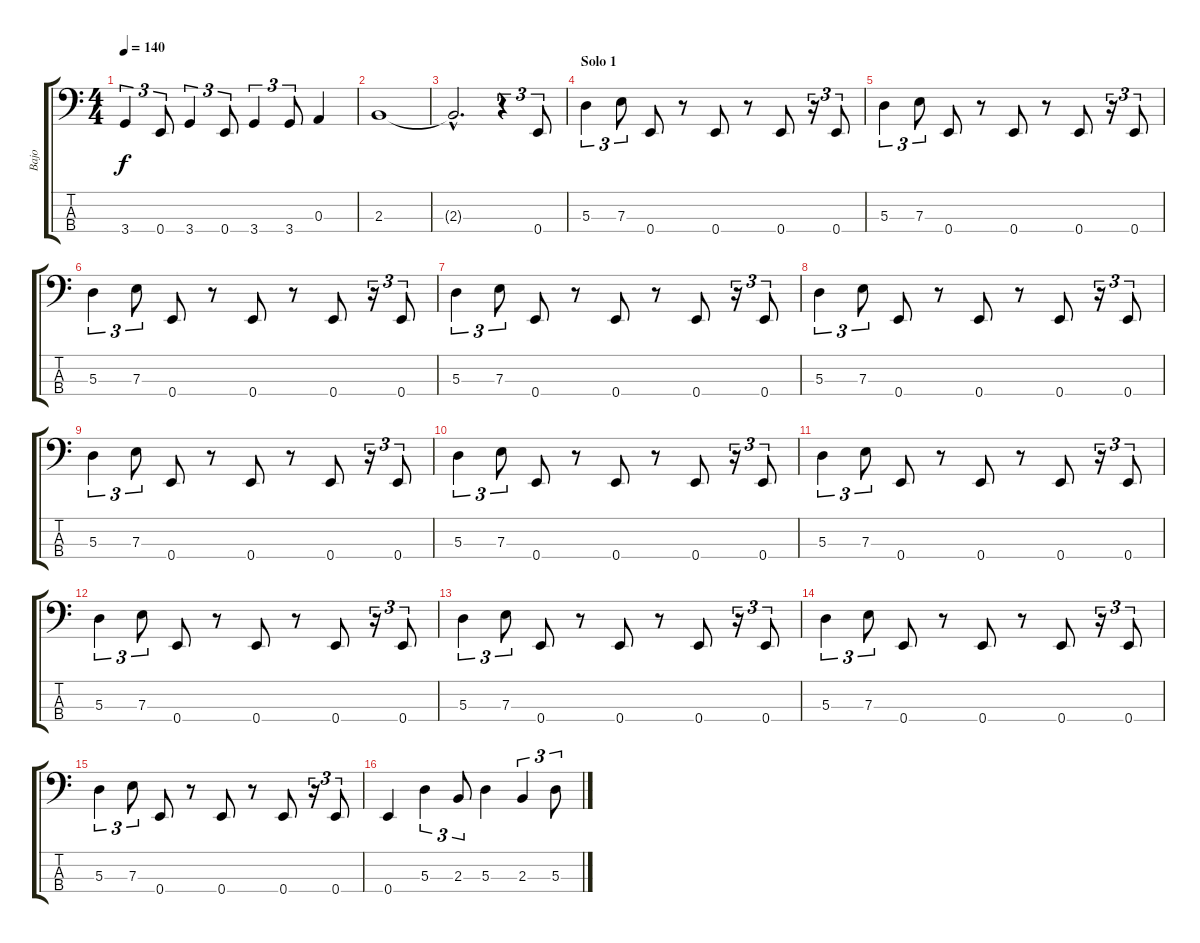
\track ("Bajo" "Bajo") {instrument electricbasspick}
\staff {score tabs}
\tuning (G2 D2 A1 E1) {hide}
\ts (4 4)
\tempo 140
\clef f4
\ks c
3.4.4{tu (3 2) dy f} 0.4.8{tu (3 2)} 3.4.4{tu (3 2)} 0.4.8{tu (3 2)} 3.4.4{tu (3 2)} 3.4.8{tu (3 2)} 0.3.4 |
2.3.1 |
2.3{hac t}.2{d} r.4{tu (3 2)} 0.4.8{tu (3 2)} |
\section ("" "Solo 1")
5.3.4{tu (3 2)} 7.3.8{tu (3 2)} 0.4.8 r.8 0.4.8 r.8 0.4.8 r.16{tu (3 2)} 0.4.8{tu (3 2)} |
5.3.4{tu (3 2)} 7.3.8{tu (3 2)} 0.4.8 r.8 0.4.8 r.8 0.4.8 r.16{tu (3 2)} 0.4.8{tu (3 2)} |
5.3.4{tu (3 2)} 7.3.8{tu (3 2)} 0.4.8 r.8 0.4.8 r.8 0.4.8 r.16{tu (3 2)} 0.4.8{tu (3 2)} |
5.3.4{tu (3 2)} 7.3.8{tu (3 2)} 0.4.8 r.8 0.4.8 r.8 0.4.8 r.16{tu (3 2)} 0.4.8{tu (3 2)} |
5.3.4{tu (3 2)} 7.3.8{tu (3 2)} 0.4.8 r.8 0.4.8 r.8 0.4.8 r.16{tu (3 2)} 0.4.8{tu (3 2)} |
5.3.4{tu (3 2)} 7.3.8{tu (3 2)} 0.4.8 r.8 0.4.8 r.8 0.4.8 r.16{tu (3 2)} 0.4.8{tu (3 2)} |
5.3.4{tu (3 2)} 7.3.8{tu (3 2)} 0.4.8 r.8 0.4.8 r.8 0.4.8 r.16{tu (3 2)} 0.4.8{tu (3 2)} |
5.3.4{tu (3 2)} 7.3.8{tu (3 2)} 0.4.8 r.8 0.4.8 r.8 0.4.8 r.16{tu (3 2)} 0.4.8{tu (3 2)} |
5.3.4{tu (3 2)} 7.3.8{tu (3 2)} 0.4.8 r.8 0.4.8 r.8 0.4.8 r.16{tu (3 2)} 0.4.8{tu (3 2)} |
5.3.4{tu (3 2)} 7.3.8{tu (3 2)} 0.4.8 r.8 0.4.8 r.8 0.4.8 r.16{tu (3 2)} 0.4.8{tu (3 2)} |
5.3.4{tu (3 2)} 7.3.8{tu (3 2)} 0.4.8 r.8 0.4.8 r.8 0.4.8 r.16{tu (3 2)} 0.4.8{tu (3 2)} |
5.3.4{tu (3 2)} 7.3.8{tu (3 2)} 0.4.8 r.8 0.4.8 r.8 0.4.8 r.16{tu (3 2)} 0.4.8{tu (3 2)} |
0.4.4 5.3.4{tu (3 2)} 2.3.8{tu (3 2)} 5.3.4 2.3.4{tu (3 2)} 5.3.8{tu (3 2)}
